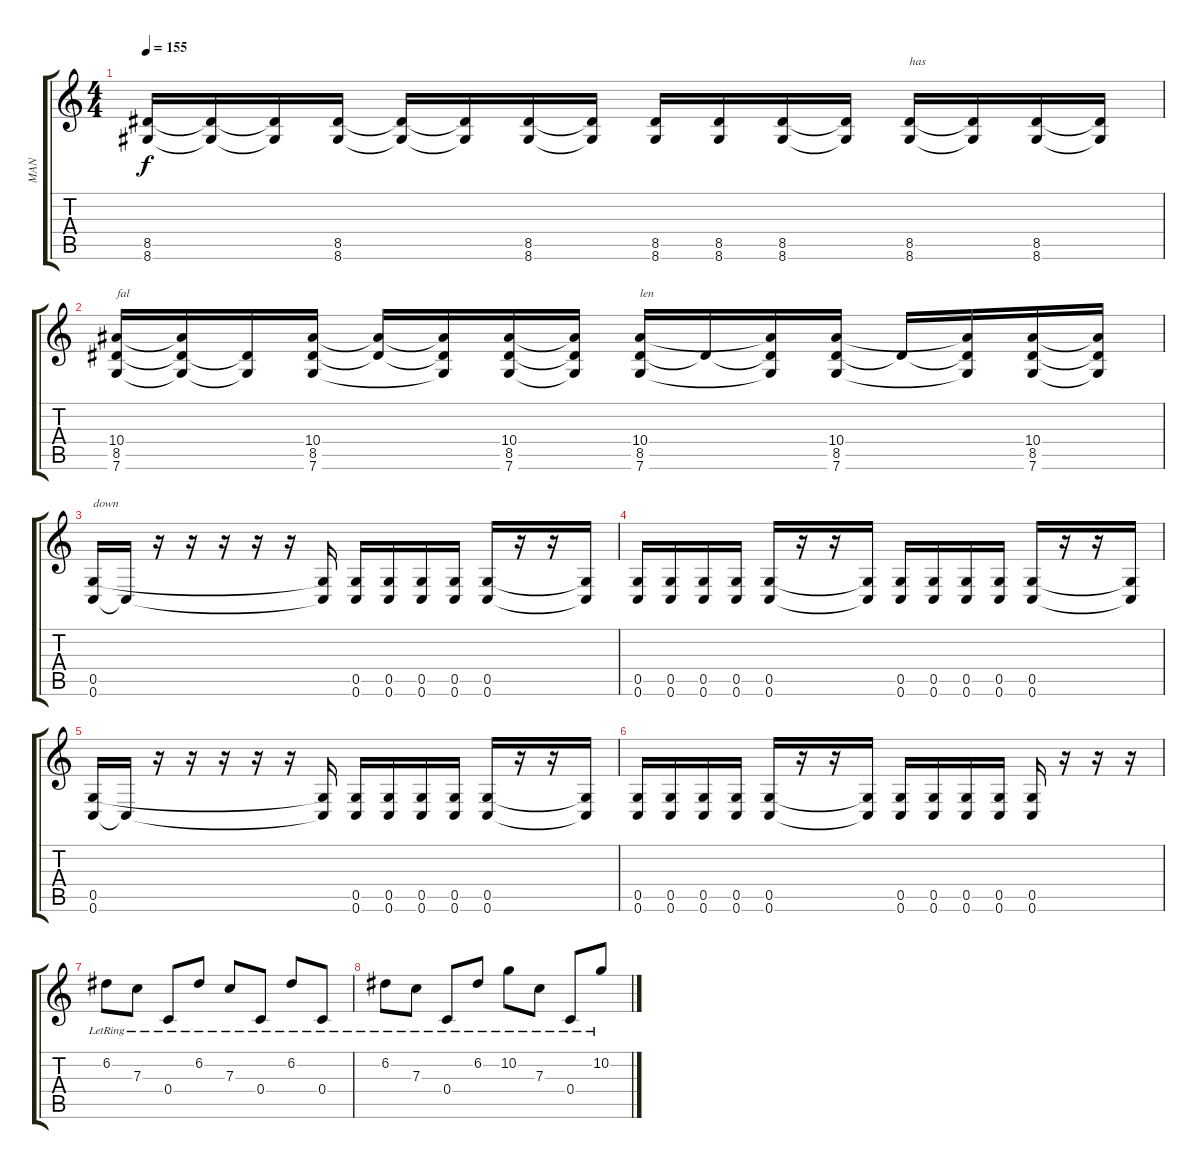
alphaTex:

\track ("MAN" "MAN") {instrument distortionguitar}
\staff {score tabs}
\tuning (D4 A3 F3 C3 G2 C2) {hide}
\ts (4 4)
\tempo 155
\clef g2
\ks c
(8.5 8.6).16{dy f} (8.5{t} 8.6{t}).16 (8.5{t} 8.6{t}).16 (8.5 8.6).16 (8.5{t} 8.6{t}).16 (8.5{t} 8.6{t}).16 (8.5 8.6).16 (8.5{t} 8.6{t}).16 (8.5 8.6).16 (8.5 8.6).16 (8.5 8.6).16 (8.5{t} 8.6{t}).16 (8.5 8.6).16{txt "has"} (8.5{t} 8.6{t}).16 (8.5 8.6).16 (8.5{t} 8.6{t}).16 |
(10.4 8.5 7.6).16{txt "fal"} (10.4{t} 8.5{t} 7.6{t}).16 (8.5{t} 7.6{t}).16 (10.4 8.5 7.6).16 (10.4{t} 8.5{t}).16 (10.4{t} 8.5{t} 7.6{t}).16 (10.4 8.5 7.6).16 (10.4{t} 8.5{t} 7.6{t}).16 (10.4 8.5 7.6).16{txt "len"} 8.5{t}.16 (10.4{t} 8.5{t} 7.6{t}).16 (10.4 8.5 7.6).16 8.5{t}.16 (10.4{t} 8.5{t} 7.6{t}).16 (10.4 8.5 7.6).16 (10.4{t} 8.5{t} 7.6{t}).16 |
(0.5 0.6).16{txt "down"} 0.6{t}.16 r.16 r.16 r.16 r.16 r.16 (0.5{t} 0.6{t}).16 (0.5 0.6).16 (0.5 0.6).16 (0.5 0.6).16 (0.5 0.6).16 (0.5 0.6).16 r.16 r.16 (0.5{t} 0.6{t}).16 |
(0.5 0.6).16 (0.5 0.6).16 (0.5 0.6).16 (0.5 0.6).16 (0.5 0.6).16 r.16 r.16 (0.5{t} 0.6{t}).16 (0.5 0.6).16 (0.5 0.6).16 (0.5 0.6).16 (0.5 0.6).16 (0.5 0.6).16 r.16 r.16 (0.5{t} 0.6{t}).16 |
(0.5 0.6).16 0.6{t}.16 r.16 r.16 r.16 r.16 r.16 (0.5{t} 0.6{t}).16 (0.5 0.6).16 (0.5 0.6).16 (0.5 0.6).16 (0.5 0.6).16 (0.5 0.6).16 r.16 r.16 (0.5{t} 0.6{t}).16 |
(0.5 0.6).16 (0.5 0.6).16 (0.5 0.6).16 (0.5 0.6).16 (0.5 0.6).16 r.16 r.16 (0.5{t} 0.6{t}).16 (0.5 0.6).16 (0.5 0.6).16 (0.5 0.6).16 (0.5 0.6).16 (0.5 0.6).16 r.16 r.16 r.16 |
6.2{lr}.8 7.3{lr}.8 0.4{lr}.8 6.2{lr}.8 7.3{lr}.8 0.4{lr}.8 6.2{lr}.8 0.4{lr}.8 |
6.2{lr}.8 7.3{lr}.8 0.4{lr}.8 6.2{lr}.8 10.2{lr}.8 7.3{lr}.8 0.4{lr}.8 10.2{lr}.8
